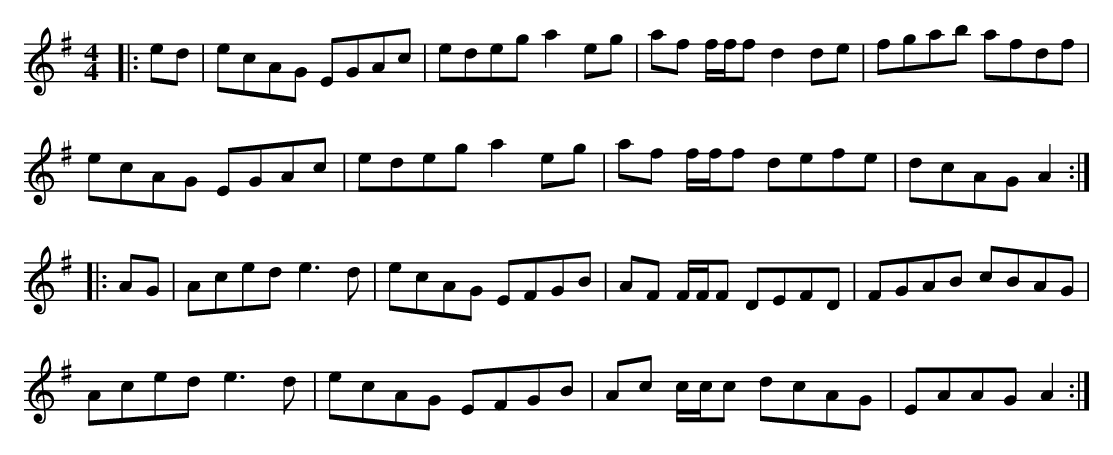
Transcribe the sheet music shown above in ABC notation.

X:1
M:4/4
K:G
|:ed|ecAG EGAc|edeg a2 eg|af f/f/f d2 de|fgab afdf|
ecAG EGAc|edeg a2 eg|af f/f/f defe|dcAG A2:|
|:AG|Aced e3 d|ecAG EFGB|AF F/F/F DEFD|FGAB cBAG|
Aced e3 d|ecAG EFGB|Ac c/c/c dcAG|EAAG A2:|
